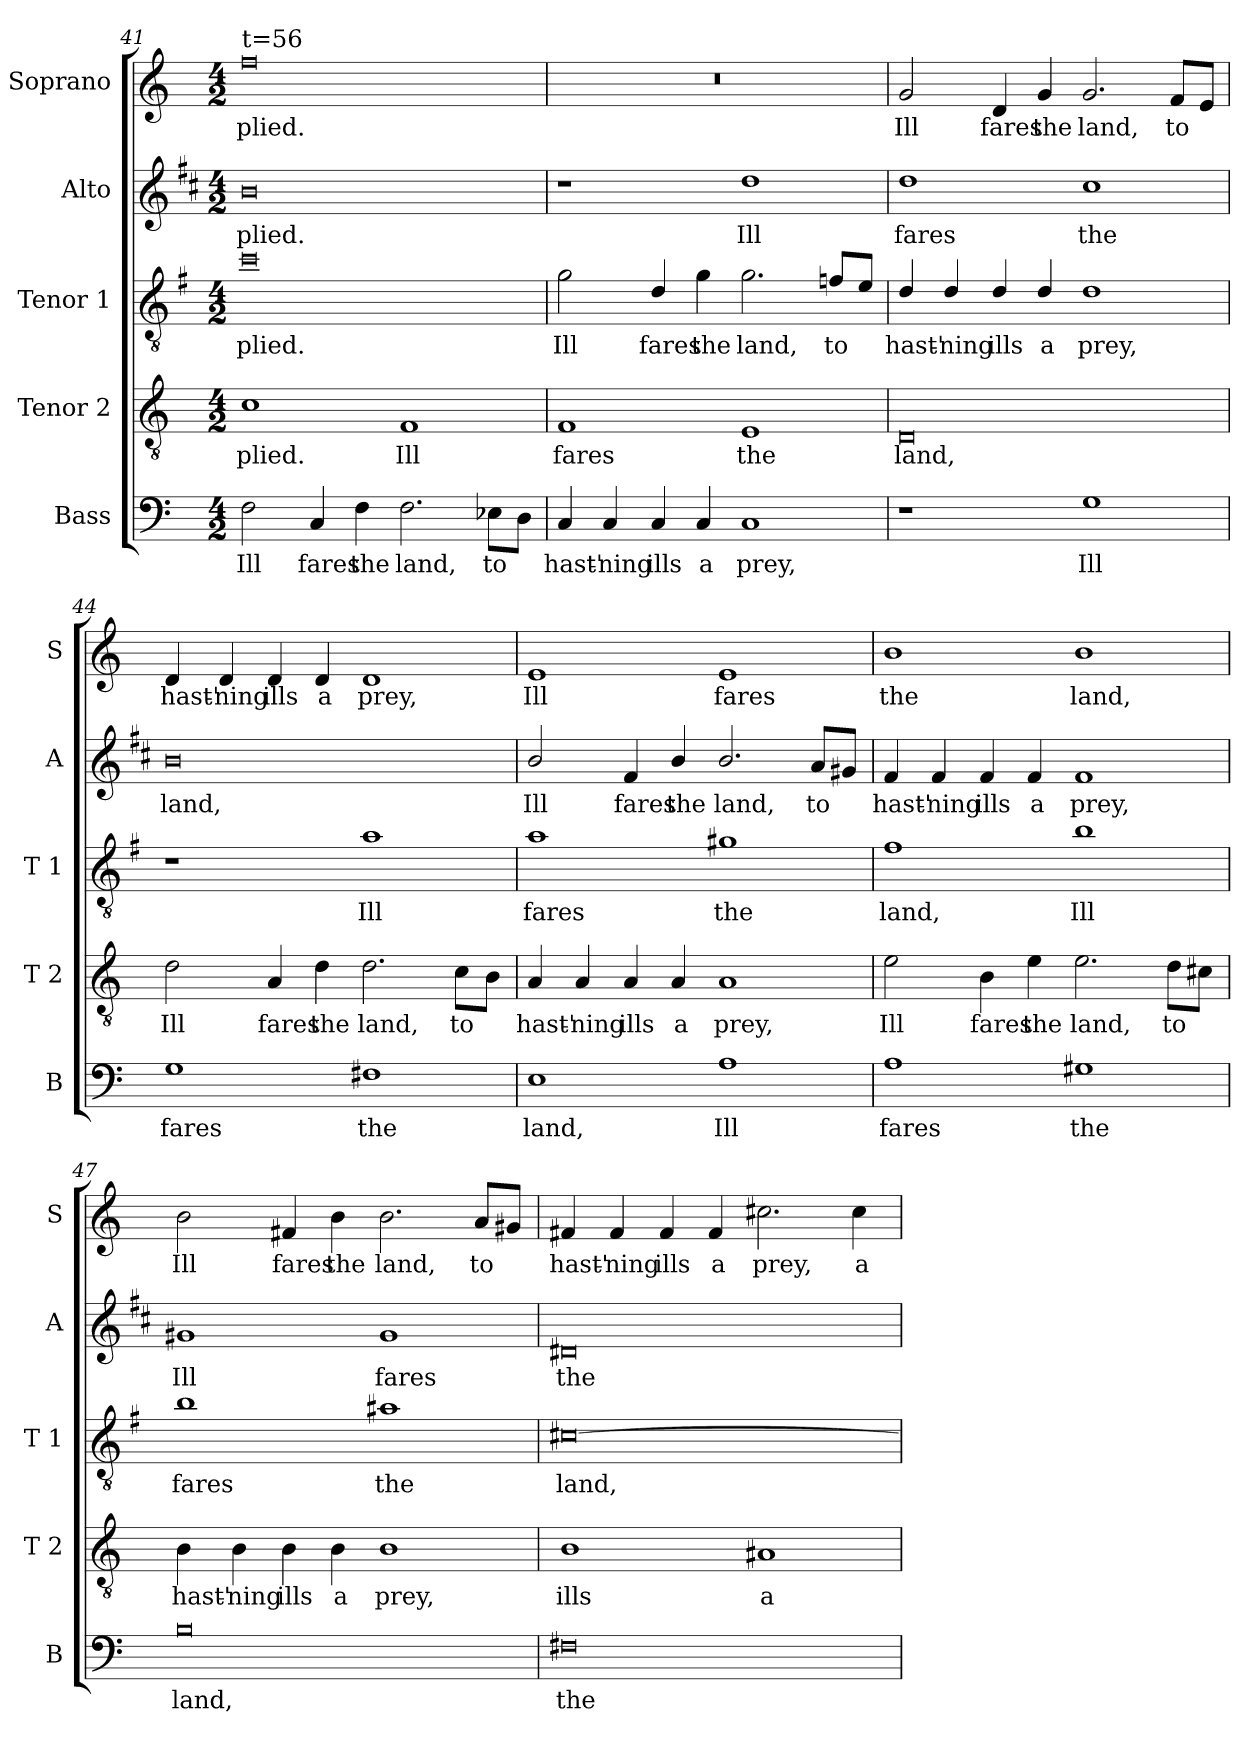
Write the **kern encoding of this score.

**kern	**text	**kern	**text	**kern	**text	**kern	**text	**kern	**text
*part5	*part5	*part4	*part4	*part3	*part3	*part2	*part2	*part1	*part1
*staff5	*staff5	*staff4	*staff4	*staff3	*staff3	*staff2	*staff2	*staff1	*staff1
*I"Bass	*	*I"Tenor 2	*	*I"Tenor 1	*	*I"Alto	*	*I"Soprano	*
*I'B	*	*I'T 2	*	*I'T 1	*	*I'A	*	*I'S	*
!!LO:LB:g=z
*clefF4	*	*clefGv2	*	*clefGv2	*	*clefG2	*	*clefG2	*
*	*	*	*	*ITrd4c7	*	*ITrd1c2	*	*	*
*k[]	*	*k[]	*	*k[]	*	*k[]	*	*k[]	*
*C:	*	*C:	*	*C:	*	*C:	*	*C:	*
*M4/2	*	*M4/2	*	*M4/2	*	*M4/2	*	*M4/2	*
=41	=41	=41	=41	=41	=41	=41	=41	=41	=41
!	!	!	!	!	!	!	!	!LO:TX:a:t=t=56	!
!	!LO:LY:b	!	!LO:LY:b	!	!LO:LY:b	!	!LO:LY:b	!	!LO:LY:b
2F\	Ill	1c	-plied.	0f	-plied.	0a	-plied.	0ff	-plied.
!	!LO:LY:b	!	!	!	!	!	!	!	!
4C/	fares	.	.	.	.	.	.	.	.
!	!LO:LY:b	!	!	!	!	!	!	!	!
4F\	the	.	.	.	.	.	.	.	.
!	!LO:LY:b	!	!LO:LY:b	!	!	!	!	!	!
2.F\	land,	1F	Ill	.	.	.	.	.	.
!	!LO:LY:b	!	!	!	!	!	!	!	!
8E-X\L	to	.	.	.	.	.	.	.	.
8D\J	.	.	.	.	.	.	.	.	.
=42	=42	=42	=42	=42	=42	=42	=42	=42	=42
!	!LO:LY:b	!	!LO:LY:b	!	!LO:LY:b	!	!	!	!
4C/	hast'-	1F	fares	2c\	Ill	1r	.	0r	.
!	!LO:LY:b	!	!	!	!	!	!	!	!
4C/	-ning	.	.	.	.	.	.	.	.
!	!LO:LY:b	!	!	!	!LO:LY:b	!	!	!	!
4C/	ills	.	.	4G/	fares	.	.	.	.
!	!LO:LY:b	!	!	!	!LO:LY:b	!	!	!	!
4C/	a	.	.	4c\	the	.	.	.	.
!	!LO:LY:b	!	!LO:LY:b	!	!LO:LY:b	!	!LO:LY:b	!	!
1C	prey,	1E	the	2.c\	land,	1cc	Ill	.	.
!	!	!	!	!	!LO:LY:b	!	!	!	!
.	.	.	.	8B-X/L	to	.	.	.	.
.	.	.	.	8A/J	.	.	.	.	.
=43	=43	=43	=43	=43	=43	=43	=43	=43	=43
!	!	!	!LO:LY:b	!	!LO:LY:b	!	!LO:LY:b	!	!LO:LY:b
1r	.	0D	land,	4G/	hast'-	1cc	fares	2g/	Ill
!	!	!	!	!	!LO:LY:b	!	!	!	!
.	.	.	.	4G/	-ning	.	.	.	.
!	!	!	!	!	!LO:LY:b	!	!	!	!LO:LY:b
.	.	.	.	4G/	ills	.	.	4d/	fares
!	!	!	!	!	!LO:LY:b	!	!	!	!LO:LY:b
.	.	.	.	4G/	a	.	.	4g/	the
!	!LO:LY:b	!	!	!	!LO:LY:b	!	!LO:LY:b	!	!LO:LY:b
1G	Ill	.	.	1G	prey,	1b	the	2.g/	land,
!	!	!	!	!	!	!	!	!	!LO:LY:b
.	.	.	.	.	.	.	.	8f/L	to
.	.	.	.	.	.	.	.	8e/J	.
!!LO:PB:g=z
=44	=44	=44	=44	=44	=44	=44	=44	=44	=44
!	!LO:LY:b	!	!LO:LY:b	!	!	!	!LO:LY:b	!	!LO:LY:b
1G	fares	2d\	Ill	1r	.	0a	land,	4d/	hast'-
!	!	!	!	!	!	!	!	!	!LO:LY:b
.	.	.	.	.	.	.	.	4d/	-ning
!	!	!	!LO:LY:b	!	!	!	!	!	!LO:LY:b
.	.	4A/	fares	.	.	.	.	4d/	ills
!	!	!	!LO:LY:b	!	!	!	!	!	!LO:LY:b
.	.	4d\	the	.	.	.	.	4d/	a
!	!LO:LY:b	!	!LO:LY:b	!	!LO:LY:b	!	!	!	!LO:LY:b
1F#X	the	2.d\	land,	1d	Ill	.	.	1d	prey,
!	!	!	!LO:LY:b	!	!	!	!	!	!
.	.	8c\L	to	.	.	.	.	.	.
.	.	8B\J	.	.	.	.	.	.	.
=45	=45	=45	=45	=45	=45	=45	=45	=45	=45
!	!LO:LY:b	!	!LO:LY:b	!	!LO:LY:b	!	!LO:LY:b	!	!LO:LY:b
1E	land,	4A/	hast'-	1d	fares	2a/	Ill	1e	Ill
!	!	!	!LO:LY:b	!	!	!	!	!	!
.	.	4A/	-ning	.	.	.	.	.	.
!	!	!	!LO:LY:b	!	!	!	!LO:LY:b	!	!
.	.	4A/	ills	.	.	4e/	fares	.	.
!	!	!	!LO:LY:b	!	!	!	!LO:LY:b	!	!
.	.	4A/	a	.	.	4a/	the	.	.
!	!LO:LY:b	!	!LO:LY:b	!	!LO:LY:b	!	!LO:LY:b	!	!LO:LY:b
1A	Ill	1A	prey,	1c#X	the	2.a/	land,	1e	fares
!	!	!	!	!	!	!	!LO:LY:b	!	!
.	.	.	.	.	.	8g/L	to	.	.
.	.	.	.	.	.	8f#X/J	.	.	.
=46	=46	=46	=46	=46	=46	=46	=46	=46	=46
!	!LO:LY:b	!	!LO:LY:b	!	!LO:LY:b	!	!LO:LY:b	!	!LO:LY:b
1A	fares	2e\	Ill	1B	land,	4e/	hast'-	1b	the
!	!	!	!	!	!	!	!LO:LY:b	!	!
.	.	.	.	.	.	4e/	-ning	.	.
!	!	!	!LO:LY:b	!	!	!	!LO:LY:b	!	!
.	.	4B\	fares	.	.	4e/	ills	.	.
!	!	!	!LO:LY:b	!	!	!	!LO:LY:b	!	!
.	.	4e\	the	.	.	4e/	a	.	.
!	!LO:LY:b	!	!LO:LY:b	!	!LO:LY:b	!	!LO:LY:b	!	!LO:LY:b
1G#X	the	2.e\	land,	1e	Ill	1e	prey,	1b	land,
!	!	!	!LO:LY:b	!	!	!	!	!	!
.	.	8d\L	to	.	.	.	.	.	.
.	.	8c#X\J	.	.	.	.	.	.	.
!!LO:LB:g=z
=47	=47	=47	=47	=47	=47	=47	=47	=47	=47
!	!LO:LY:b	!	!LO:LY:b	!	!LO:LY:b	!	!LO:LY:b	!	!LO:LY:b
0B	land,	4B\	hast'-	1e	fares	1f#X	Ill	2b\	Ill
!	!	!	!LO:LY:b	!	!	!	!	!	!
.	.	4B\	-ning	.	.	.	.	.	.
!	!	!	!LO:LY:b	!	!	!	!	!	!LO:LY:b
.	.	4B\	ills	.	.	.	.	4f#X/	fares
!	!	!	!LO:LY:b	!	!	!	!	!	!LO:LY:b
.	.	4B\	a	.	.	.	.	4b\	the
!	!	!	!LO:LY:b	!	!LO:LY:b	!	!LO:LY:b	!	!LO:LY:b
.	.	1B	prey,	1d#X	the	1f#	fares	2.b\	land,
!	!	!	!	!	!	!	!	!	!LO:LY:b
.	.	.	.	.	.	.	.	8a/L	to
.	.	.	.	.	.	.	.	8g#X/J	.
=48	=48	=48	=48	=48	=48	=48	=48	=48	=48
!	!LO:LY:b	!	!LO:LY:b	!	!LO:LY:b	!	!LO:LY:b	!	!LO:LY:b
0F#X	the	1B	ills	[0F#X	land,	0c#X	the	4f#X/	hast'-
!	!	!	!	!	!	!	!	!	!LO:LY:b
.	.	.	.	.	.	.	.	4f#/	-ning
!	!	!	!	!	!	!	!	!	!LO:LY:b
.	.	.	.	.	.	.	.	4f#/	ills
!	!	!	!	!	!	!	!	!	!LO:LY:b
.	.	.	.	.	.	.	.	4f#/	a
!	!	!	!LO:LY:b	!	!	!	!	!	!LO:LY:b
.	.	1A#X	a	.	.	.	.	2.cc#X\	prey,
!	!	!	!	!	!	!	!	!	!LO:LY:b
.	.	.	.	.	.	.	.	4cc#\	a
=	=	=	=	=	=	=	=	=	=
*-	*-	*-	*-	*-	*-	*-	*-	*-	*-
